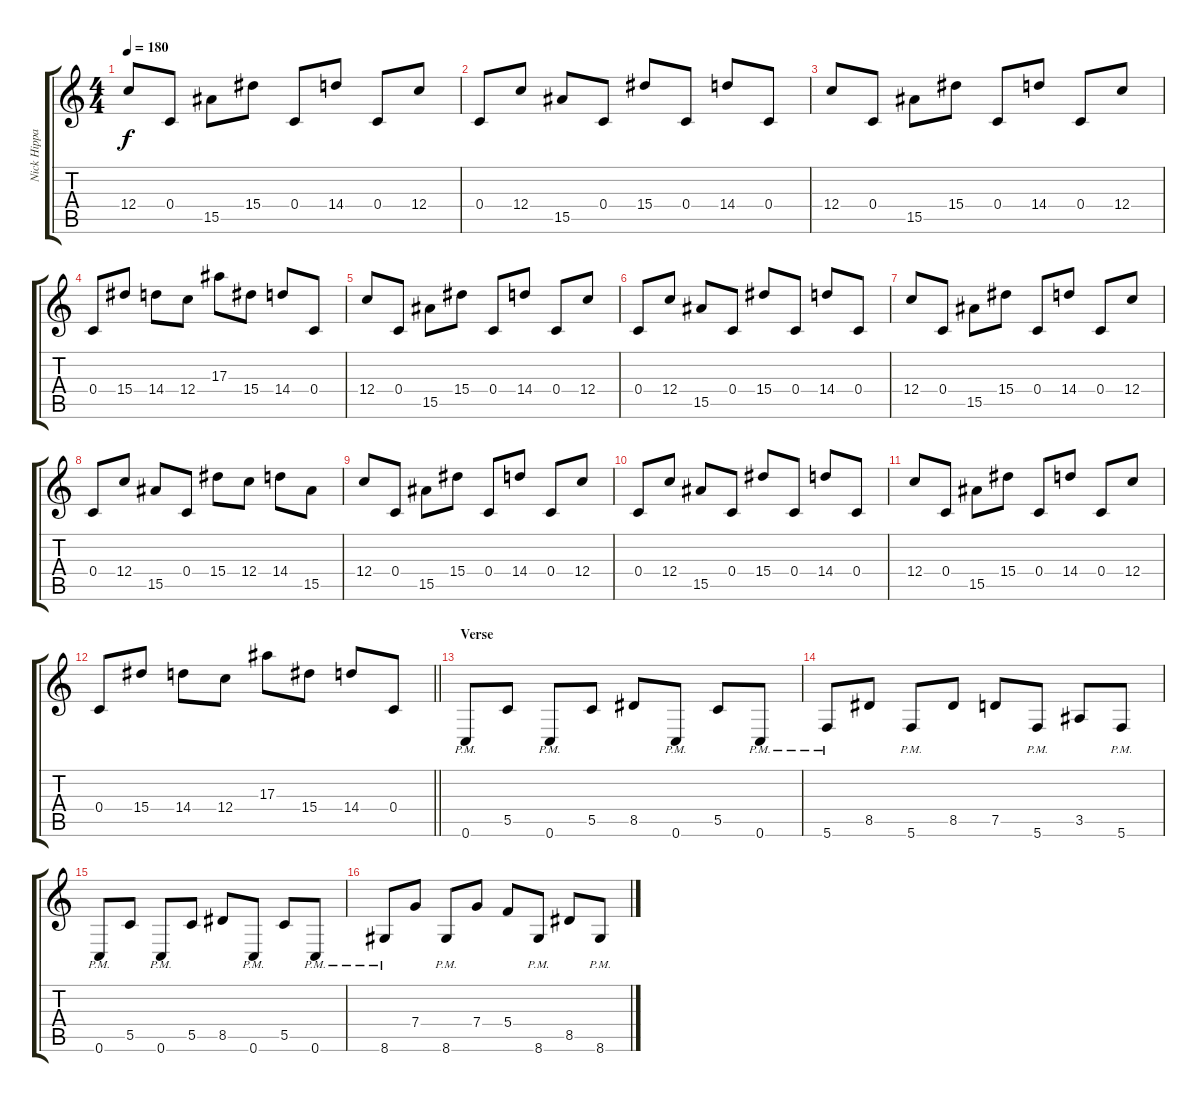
\track ("Nick Hippa" "Nick Hippa") {instrument distortionguitar}
\staff {score tabs}
\tuning (D4 A3 F3 C3 G2 C2) {hide}
\ts (4 4)
\tempo 180
\clef g2
\ks c
12.4.8{dy f} 0.4.8 15.5.8 15.4.8 0.4.8 14.4.8 0.4.8 12.4.8 |
0.4.8 12.4.8 15.5.8 0.4.8 15.4.8 0.4.8 14.4.8 0.4.8 |
12.4.8 0.4.8 15.5.8 15.4.8 0.4.8 14.4.8 0.4.8 12.4.8 |
0.4.8 15.4.8 14.4.8 12.4.8 17.3.8 15.4.8 14.4.8 0.4.8 |
12.4.8 0.4.8 15.5.8 15.4.8 0.4.8 14.4.8 0.4.8 12.4.8 |
0.4.8 12.4.8 15.5.8 0.4.8 15.4.8 0.4.8 14.4.8 0.4.8 |
12.4.8 0.4.8 15.5.8 15.4.8 0.4.8 14.4.8 0.4.8 12.4.8 |
0.4.8 12.4.8 15.5.8 0.4.8 15.4.8 12.4.8 14.4.8 15.5.8 |
12.4.8 0.4.8 15.5.8 15.4.8 0.4.8 14.4.8 0.4.8 12.4.8 |
0.4.8 12.4.8 15.5.8 0.4.8 15.4.8 0.4.8 14.4.8 0.4.8 |
12.4.8 0.4.8 15.5.8 15.4.8 0.4.8 14.4.8 0.4.8 12.4.8 |
\barLineRight lightlight
0.4.8 15.4.8 14.4.8 12.4.8 17.3.8 15.4.8 14.4.8 0.4.8 |
\section ("" "Verse")
0.6{pm}.8 5.5.8 0.6{pm}.8 5.5.8 8.5.8 0.6{pm}.8 5.5.8 0.6{pm}.8 |
5.6{pm}.8 8.5.8 5.6{pm}.8 8.5.8 7.5.8 5.6{pm}.8 3.5.8 5.6{pm}.8 |
0.6{pm}.8 5.5.8 0.6{pm}.8 5.5.8 8.5.8 0.6{pm}.8 5.5.8 0.6{pm}.8 |
8.6{pm}.8 7.4.8 8.6{pm}.8 7.4.8 5.4.8 8.6{pm}.8 8.5.8 8.6{pm}.8
